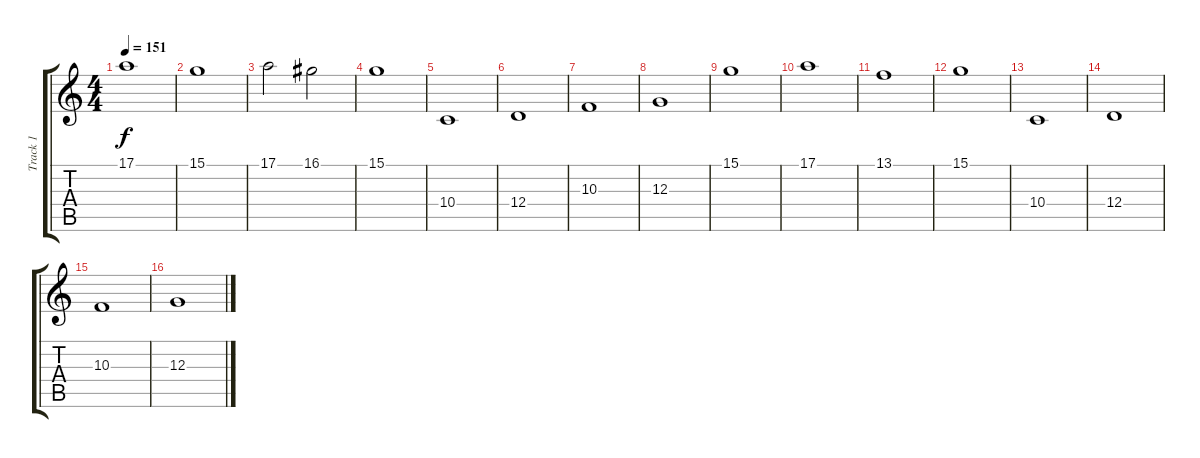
\track ("Track 1" "Track 1") {instrument stringensemble1}
\staff {score tabs}
\tuning (E4 B3 G3 D3 A2 E2) {hide}
\ts (4 4)
\tempo 151
\clef g2
\ks c
17.1.1{dy f} |
15.1.1 |
17.1.2 16.1.2 |
15.1.1 |
10.4.1 |
12.4.1 |
10.3.1 |
12.3.1 |
15.1.1 |
17.1.1 |
13.1.1 |
15.1.1 |
10.4.1 |
12.4.1 |
10.3.1 |
12.3.1
